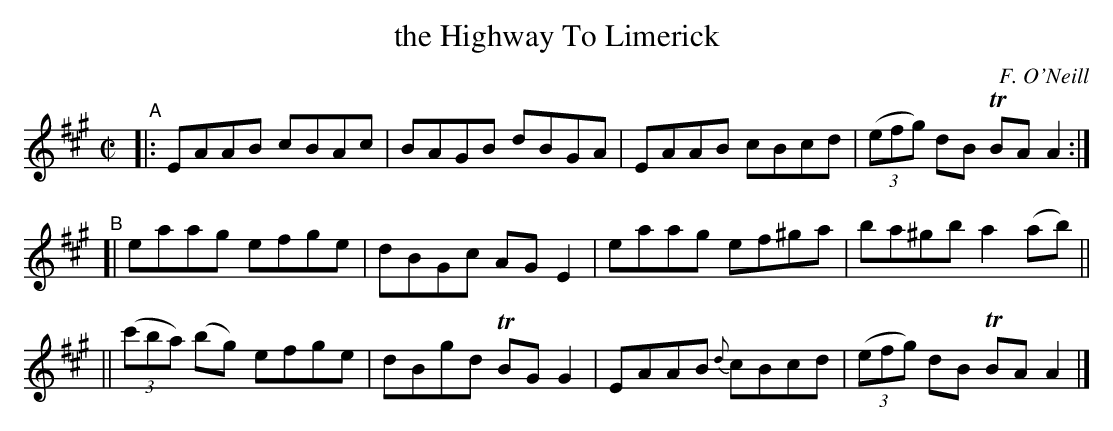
X:1
T: the Highway To Limerick
O: F. O'Neill
M: C|
L: 1/8
K: Adir
"^A"\
|: EAAB cBAc | BAGB dBGA | EAAB cBcd | ((3efg) dB TBAA2 :|
"^B"\
[| eaag efge | dBGc AGE2 | eaag ef^ga | ba^gb a2(ab) ||
|| ((3c'ba) (bg) efge | dBgd TBGG2 | EAAB {d}cBcd | ((3efg) dB TBAA2 |]
